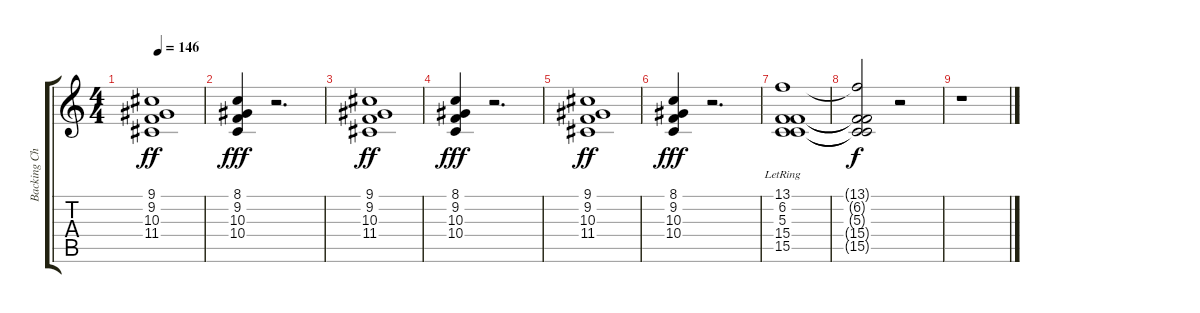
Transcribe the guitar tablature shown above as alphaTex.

\track ("Backing Choir" "Backing Ch") {instrument choiraahs}
\staff {score tabs}
\tuning (E4 B3 G3 D3 A2 E2) {hide}
\ts (4 4)
\tempo 146
\clef g2
\ks c
(9.1 9.2 10.3 11.4).1{dy ff} |
(8.1 9.2 10.3 10.4).4{dy fff} r.2{d} |
(9.1 9.2 10.3 11.4).1{dy ff} |
(8.1 9.2 10.3 10.4).4{dy fff} r.2{d} |
(9.1 9.2 10.3 11.4).1{dy ff} |
(8.1 9.2 10.3 10.4).4{dy fff} r.2{d} |
(13.1{lr} 6.2{lr} 5.3{lr} 15.4{lr} 15.5{lr}).1 |
(13.1{t} 6.2{t} 5.3{t} 15.4{t} 15.5{t}).2{dy f} r.2 |
r.1
